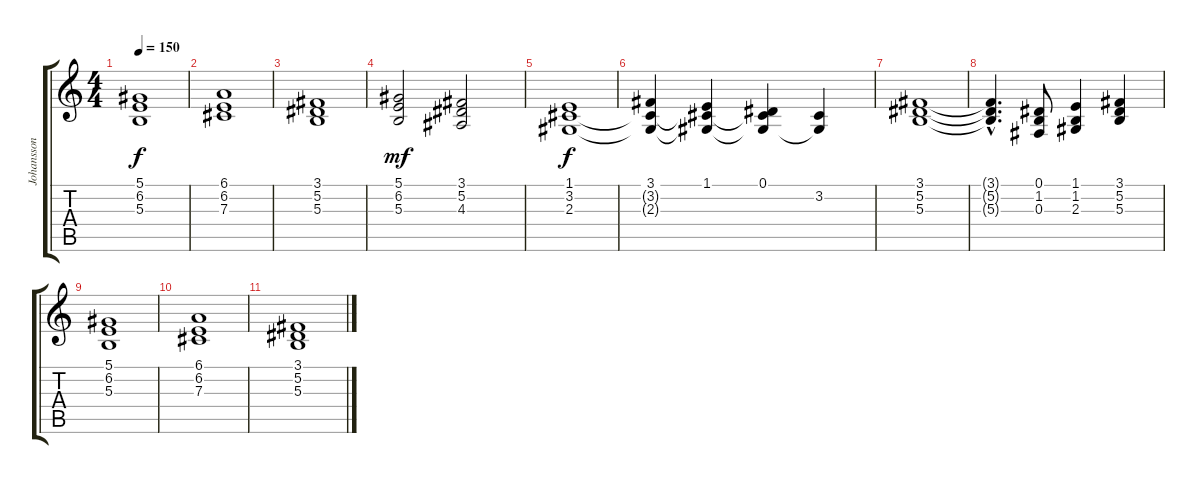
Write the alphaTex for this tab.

\track ("Johansson 3" "Johansson ") {instrument choiraahs}
\staff {score tabs}
\tuning (Eb4 Bb3 Gb3 Db3 Ab2 Eb2) {hide}
\ts (4 4)
\tempo 150
\clef g2
\ks c
(5.1 6.2 5.3).1{dy f} |
(6.1 6.2 7.3).1 |
(3.1 5.2 5.3).1 |
(5.1 6.2 5.3).2{dy mf} (3.1 5.2 4.3).2 |
(1.1 3.2 2.3).1{dy f} |
(3.1 3.2{t} 2.3{t}).4 (1.1 3.2{t} 2.3{t}).4 (0.1 3.2{t} 2.3{t}).4 (3.2 2.3{t}).4 |
(3.1 5.2 5.3).1 |
(3.1{hac t} 5.2{hac t} 5.3{hac t}).4{d} (0.1 1.2 0.3).8 (1.1 1.2 2.3).4 (3.1 5.2 5.3).4 |
(5.1 6.2 5.3).1 |
(6.1 6.2 7.3).1 |
(3.1 5.2 5.3).1
